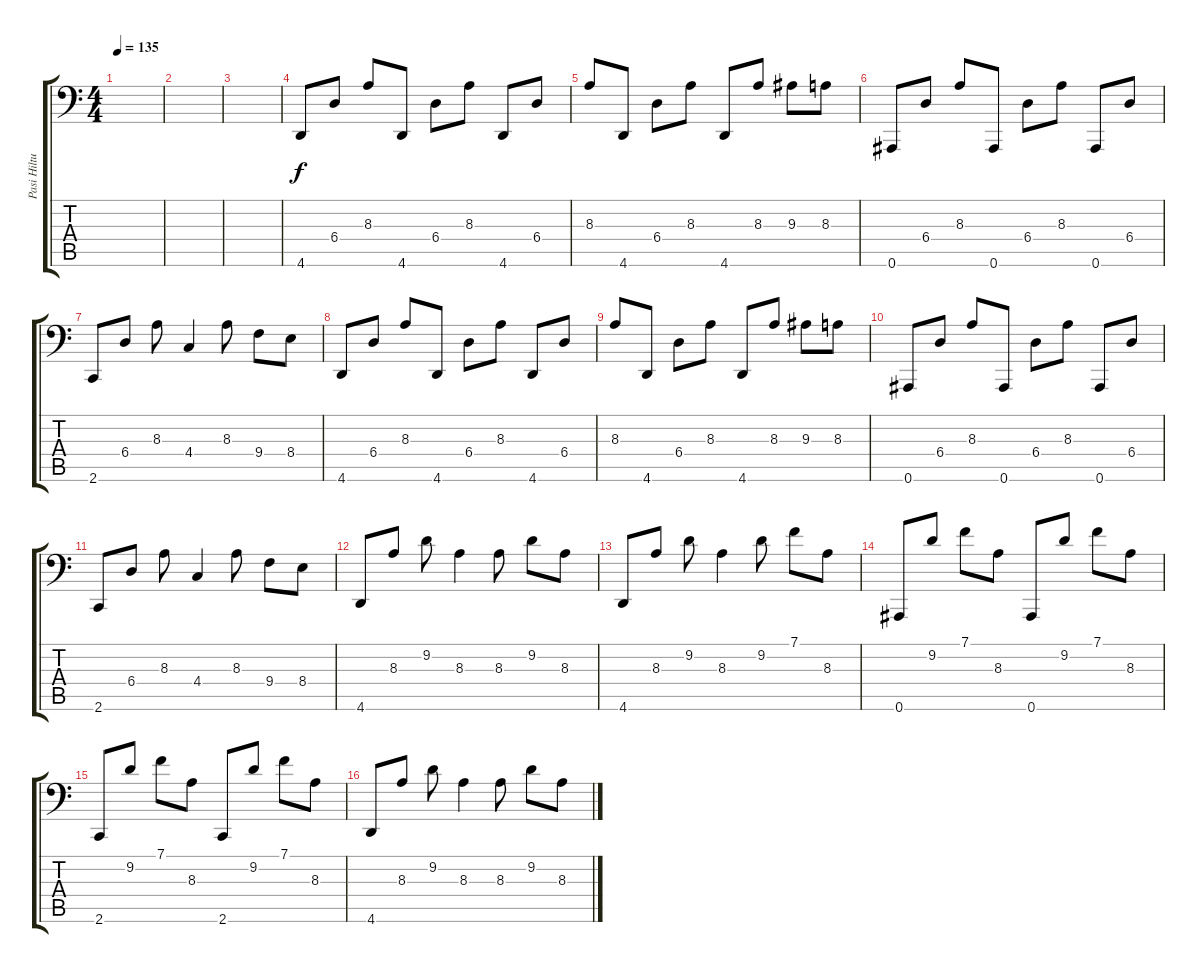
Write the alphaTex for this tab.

\track ("Pasi Hiltula" "Pasi Hiltu") {instrument electricgrandpiano}
\staff {score tabs}
\tuning (Bb3 F3 Db3 Ab2 Eb2 Bb1) {hide}
\ts (4 4)
\tempo 135
\clef f4
\ks c
|
|
|
4.6.8 6.4.8 8.3.8 4.6.8 6.4.8 8.3.8 4.6.8 6.4.8 |
8.3.8 4.6.8 6.4.8 8.3.8 4.6.8 8.3.8 9.3.8 8.3.8 |
0.6.8 6.4.8 8.3.8 0.6.8 6.4.8 8.3.8 0.6.8 6.4.8 |
2.6.8 6.4.8 8.3.8 4.4.4 8.3.8 9.4.8 8.4.8 |
4.6.8 6.4.8 8.3.8 4.6.8 6.4.8 8.3.8 4.6.8 6.4.8 |
8.3.8 4.6.8 6.4.8 8.3.8 4.6.8 8.3.8 9.3.8 8.3.8 |
0.6.8 6.4.8 8.3.8 0.6.8 6.4.8 8.3.8 0.6.8 6.4.8 |
2.6.8 6.4.8 8.3.8 4.4.4 8.3.8 9.4.8 8.4.8 |
4.6.8 8.3.8 9.2.8 8.3.4 8.3.8 9.2.8 8.3.8 |
4.6.8 8.3.8 9.2.8 8.3.4 9.2.8 7.1.8 8.3.8 |
0.6.8 9.2.8 7.1.8 8.3.8 0.6.8 9.2.8 7.1.8 8.3.8 |
2.6.8 9.2.8 7.1.8 8.3.8 2.6.8 9.2.8 7.1.8 8.3.8 |
4.6.8 8.3.8 9.2.8 8.3.4 8.3.8 9.2.8 8.3.8
